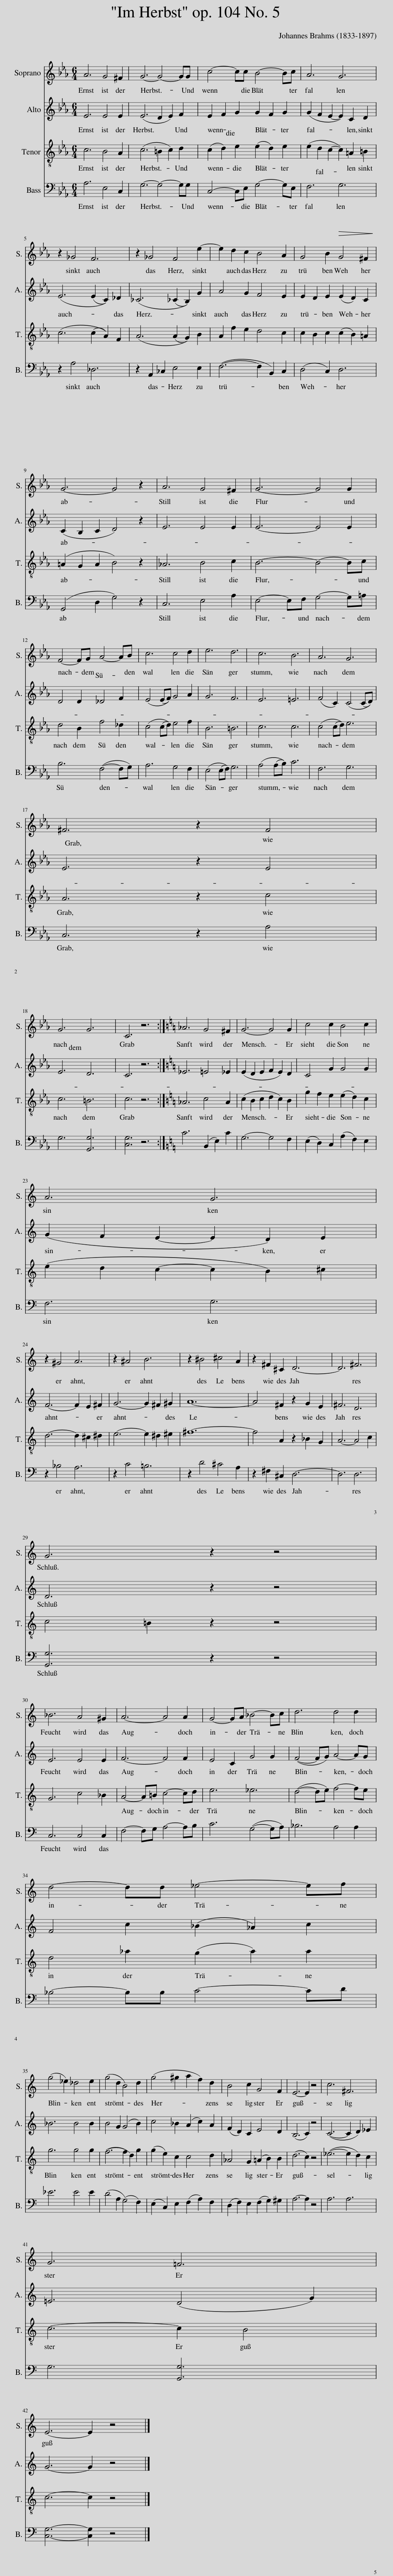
X:1
%%score 1 2 3 4
L:1/8
M:6/4
I:linebreak $
K:Eb
V:1 treble
V:2 treble
V:3 treble-8
V:4 bass
V:1
!mp! A6 G4 ^F2 | G6- G4- GG | c4- cc B4- Bc | A6 G6 |$ z2 _G4 F6 | %5
 z2 _G4 F4 e2- | e2 d2 c2 B4 A2 | G4 B2!>(! G4 ^F2!>)! |$ G6- G4 z2 | A6 G4 ^F2 | %10
 G6- G4 G2 |$ F4- FG A4- AB | c6 c4 d2 | e6 d6 | c6 B6 | %15
 A6 G6 |$ ^F6 z2 F4 |$ G6 G6 | C6 z6 :|[K:C] _A6 G4 ^F2 | %20
 G6- G4 G2 | c4 c2 B4 c2 |$ A6 G6 |$ z2 ^G4 A6 | z2 ^A4 B6 | %25
 z2 ^B4 ^c4 A2 | z2 ^F2 ^C2 D6- | D6 ^F6 |$ G6 z2 z4 |$ _B6 A4 ^G2 | %30
 A6- A4 A2 | G4- GA _B4- Bc | d6 d4 d2 |$ d4- dd _e4- ef |$ (g4 _e2) _d4 e2 | %35
 (g4 d2 B4) d2 | (g4 ^g2 a2 f2) d2 | B4 c2 G4 F2 | E6- E2 z4 | c6 ^F6 |$ %40
 G6 =F6 |$ E6- E2 z4 |] %42
V:2
!mp! E6 E4 E2 | (E6 D2 E2) F2 | E2 F2 G2 G2 F2 G2 | (G2 F2 E2- E2) C2 D2 |$ (E6 (E2 C2)) _D2 | %5
 (_C6 (_C2 B,2)) G2 | A4 G2 F4 E2 | E2 D2 E2 (E2 D2) C2 |$ (C2 B,2 C2 D4) z2 | E6 E4 E2 | %10
 E6- E4 E2 |$ D4 D2 _D4 F2 | (E4 (EF)) G4 A2 | G6 F6 | E6 =E6 | %15
 (F4 C2) (C4 (CD)) |$ E6 z2 E4 |$ E6 D6 | C6 z6 :|[K:C] _E6 =E4 _E2 | %20
 (E2 D2 E2 F2 E2) D2 | C4 G2 G4 G2 |$ (G2 F2 E2- E2 D2) E2 |$ F6- F2 E2 ^F2 | G6- G2 ^F2 ^G2 | %25
 A12- | A4 ^F2 z2 G2 E2 | ^F6 D6 |$ D6 z2 z4 |$ E6 E4 E2 | %30
 F6- F4 F2 | E4 C2 G4 G2 | (F4- FG) A4- AG |$ F4 c2 (_B2 _A2) c2 |$ _B6 B4 B2 | %35
 B4 G2 (G4 B2) | c4 _B2 (A2 c2) A2 | (F2 D2) C2 E4 D2 | (B,6 C2) z4 | (C6- C2 D2) _E2 |$ %40
 =E6 (D4 G2) |$ G6- G2 z4 |] %42
V:3
!mp! c6 B4 A2 | (c6 =B2 c2) d2 | (c2 d2) e2 (e2 d2) e2 | (e2 d2 c2- c2) =A2 =B2 |$ (c6 (c2 A2)) F2 | %5
 (A6 (A2 G2)) B2 | A2 f2 e2 d4 c2 | c2 B2 c2 (c2 B2) =A2 |$ (=A2 G2 A2 B4) z2 | _A6 B4 c2 | %10
 B6- B4- Bc |$ d4 B2 f4 _d2 | (c4 (cd)) e4 f2 | B6 =B6 | c6 c6 | %15
 (c4 (cd)) e6 |$ A6 z2 c4 |$ c6 =B6 | c6 z6 :|[K:C] _A6 c4 A2 | %20
 (c2 B2 c2 d2 c2) B2 | g2 f2 e2 (e2 d2) c2 |$ (e2 d2 c2- c2 B2) ^c2 |$ d6- d2 ^c2 ^d2 | e6- e2 ^d2 ^e2 | %25
 ^f12- | f4 A2 z2 _B2 G2 | A6- A4 c2 |$ c4 =B2 z2 z4 |$ G6 c4 _B2 | %30
 A4- A=B c4- cd | e6 _e6 | (d4- de) f4- fe |$ d4 _a2 (g2 a2) a2 |$ g6 g4 g2 | %35
 (f6- f2 d2) g2 | (g2 e2) c2 c4 d2 | _A4 G2 (=A2 B2) B2 | (d6 c2) z4 | (_e6- e2 d2) c2 |$ %40
 c6- c2 B4 |$ c6- c2 z4 |] %42
V:4
!mp! A,6 E,4 C,2 | G,6- G,4- G,G, | C,4- C,E, G,4- G,E, | F,6 G,6 |$ z2 A,4 _D,6 | %5
 z2 A,,2 _C,2 E,4 E,2 | (F,6- F,2 B,,2) C,2 | (D,4 C,2) D,6 |$ (G,,4 D,2 G,4) z2 | C,6 E,4 A,2 | %10
 E,4- E,F, G,4- G,=A, |$ B,6 (F,4- F,G,) | A,6 G,4 F,2 | (E,4 (E,F,)) G,6 | (A,4 (A,B,)) C6 | %15
 F,6 G,6 |$ C,6 z2 A,4 |$ G,6 [G,,G,]6 | [C,G,]6 z6 :|[K:C] C6 (B,,2 E,2) C2 | %20
 G,6- G,4 F,2 | (E,2 D,2) C,2 (A,2 F,2) E,2 |$ F,6 G,6 |$ z2 _B,4 A,6 | z2 C4 =B,6 | %25
 z2 D4 ^C4 A,2 | z2 ^F,2 ^C,2 D,6- | D,6 D,6 |$ [G,,G,]6 z2 z4 |$ C,6 C,4 C,2 | %30
 F,4- F,G, A,4- A,B, | C6 (G,4- G,A,) | _B,6 A,4 A,2 |$ _B,4- B,B, C4- CD |$ _E6 E4 E2 | %35
 (D4 A,2 (G,4) F,2) | (E,2 C,2) E,2 (F,2 A,2) F,2 | (D,2 F,2) E,2 (F,2 G,2) ^G,2 | A,6- A,2 z4 | A,6 A,6 |$ %40
 G,6 [G,,G,]6 |$ [C,G,]6- [C,G,]2 z4 |] %42
